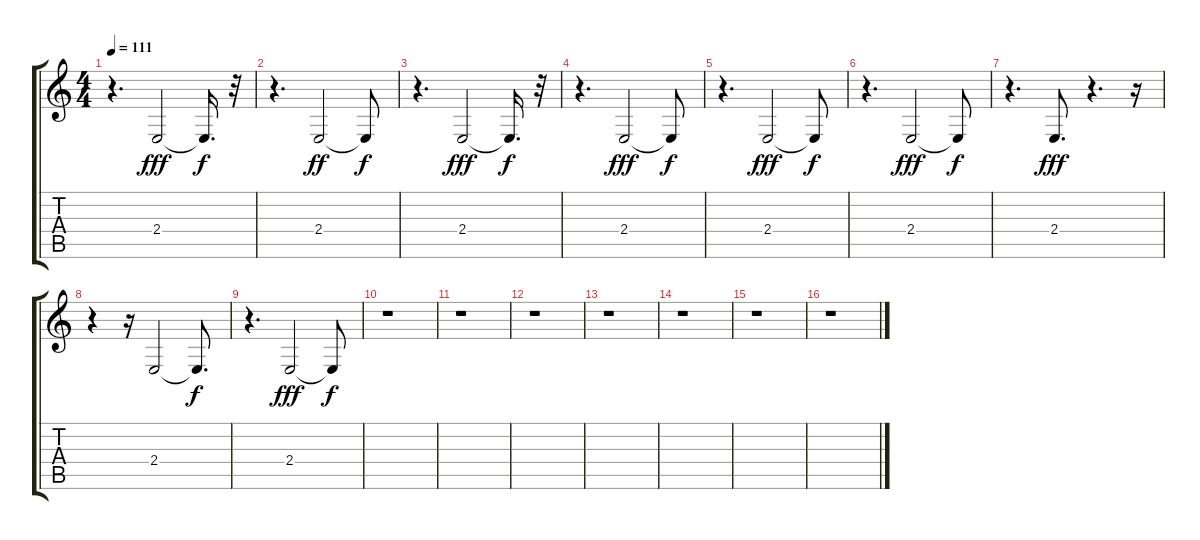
\track "" {instrument synthstrings1}
\staff {score tabs}
\tuning (E4 B3 G3 D3 A2 E2) {hide}
\ts (4 4)
\tempo 111
\clef g2
\ks c
r.4{d dy f} 2.4.2{dy fff} 2.4{t}.16{d dy f} r.32 |
r.4{d} 2.4.2{dy ff} 2.4{t}.8{dy f} |
r.4{d} 2.4.2{dy fff} 2.4{t}.16{d dy f} r.32 |
r.4{d} 2.4.2{dy fff} 2.4{t}.8{dy f} |
r.4{d} 2.4.2{dy fff} 2.4{t}.8{dy f} |
r.4{d} 2.4.2{dy fff} 2.4{t}.8{dy f} |
r.4{d} 2.4.8{d dy fff} r.4{d} r.16 |
r.4 r.16 2.4.2 2.4{t}.8{d dy f} |
r.4{d} 2.4.2{dy fff} 2.4{t}.8{dy f} |
r.1 |
r.1 |
r.1 |
r.1 |
r.1 |
r.1 |
r.1
